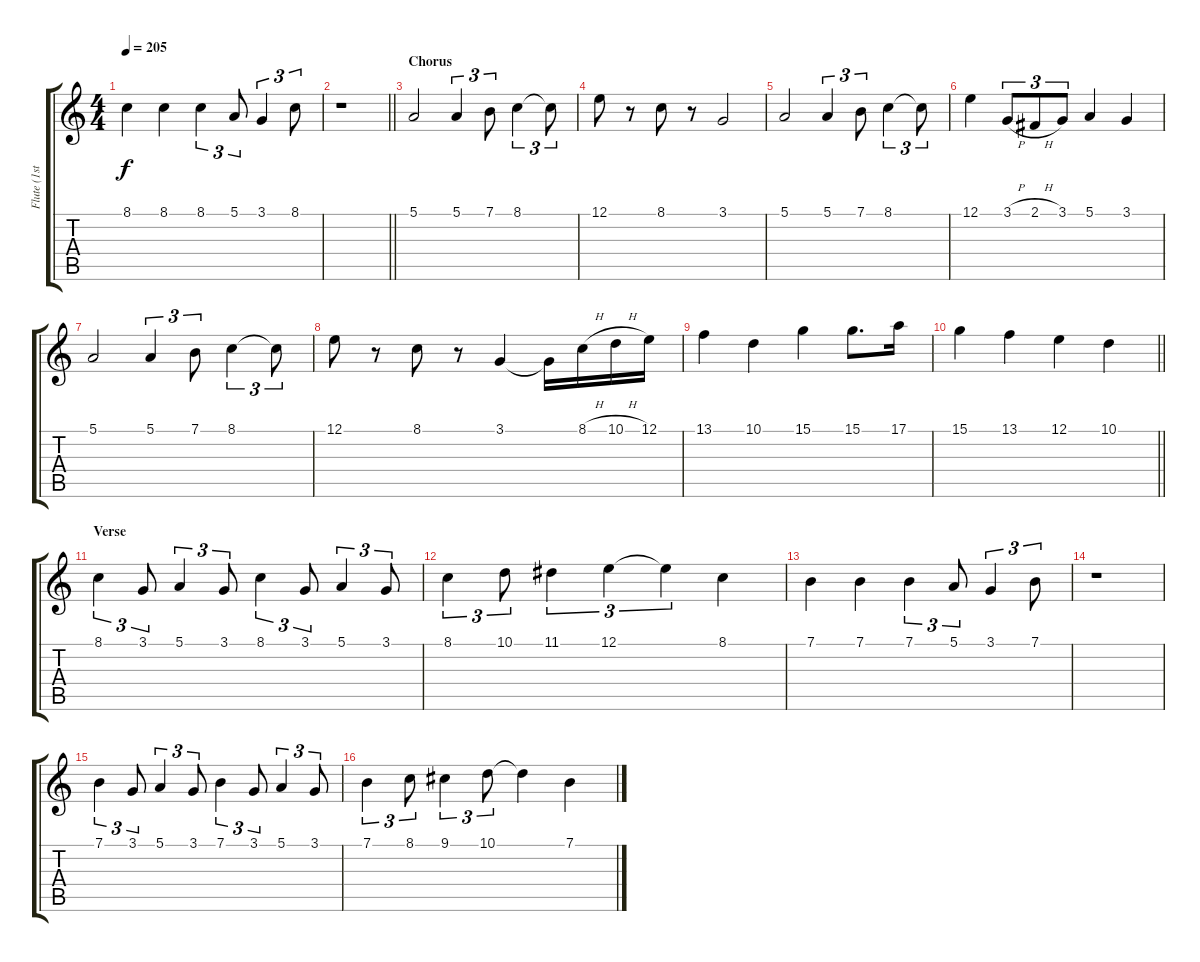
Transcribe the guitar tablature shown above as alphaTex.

\track ("Flute (1st)" "Flute (1st") {instrument flute}
\staff {score tabs}
\tuning (E4 B3 G3 D3 A2 E2) {hide}
\ts (4 4)
\tempo 205
\clef g2
\ks c
8.1.4{dy f} 8.1.4 8.1.4{tu (3 2)} 5.1.8{tu (3 2)} 3.1.4{tu (3 2)} 8.1.8{tu (3 2)} |
\barLineRight lightlight
r.1 |
\section ("" "Chorus")
5.1.2 5.1.4{tu (3 2)} 7.1.8{tu (3 2)} 8.1.4{tu (3 2)} 8.1{t}.8{tu (3 2)} |
12.1.8 r.8 8.1.8 r.8 3.1.2 |
5.1.2 5.1.4{tu (3 2)} 7.1.8{tu (3 2)} 8.1.4{tu (3 2)} 8.1{t}.8{tu (3 2)} |
12.1.4 3.1{h}.8{tu (3 2)} 2.1{h}.8{tu (3 2)} 3.1.8{tu (3 2)} 5.1.4 3.1.4 |
5.1.2 5.1.4{tu (3 2)} 7.1.8{tu (3 2)} 8.1.4{tu (3 2)} 8.1{t}.8{tu (3 2)} |
12.1.8 r.8 8.1.8 r.8 3.1.4 3.1{t}.16 8.1{h}.16 10.1{h}.16 12.1.16 |
13.1.4 10.1.4 15.1.4 15.1.8{d} 17.1.16 |
\barLineRight lightlight
15.1.4 13.1.4 12.1.4 10.1.4 |
\section ("" "Verse")
8.1.4{tu (3 2)} 3.1.8{tu (3 2)} 5.1.4{tu (3 2)} 3.1.8{tu (3 2)} 8.1.4{tu (3 2)} 3.1.8{tu (3 2)} 5.1.4{tu (3 2)} 3.1.8{tu (3 2)} |
8.1.4{tu (3 2)} 10.1.8{tu (3 2)} 11.1.4{tu (3 2)} 12.1.4{tu (3 2)} 12.1{t}.4{tu (3 2)} 8.1.4 |
7.1.4 7.1.4 7.1.4{tu (3 2)} 5.1.8{tu (3 2)} 3.1.4{tu (3 2)} 7.1.8{tu (3 2)} |
r.1 |
7.1.4{tu (3 2)} 3.1.8{tu (3 2)} 5.1.4{tu (3 2)} 3.1.8{tu (3 2)} 7.1.4{tu (3 2)} 3.1.8{tu (3 2)} 5.1.4{tu (3 2)} 3.1.8{tu (3 2)} |
7.1.4{tu (3 2)} 8.1.8{tu (3 2)} 9.1.4{tu (3 2)} 10.1.8{tu (3 2)} 10.1{t}.4 7.1.4
